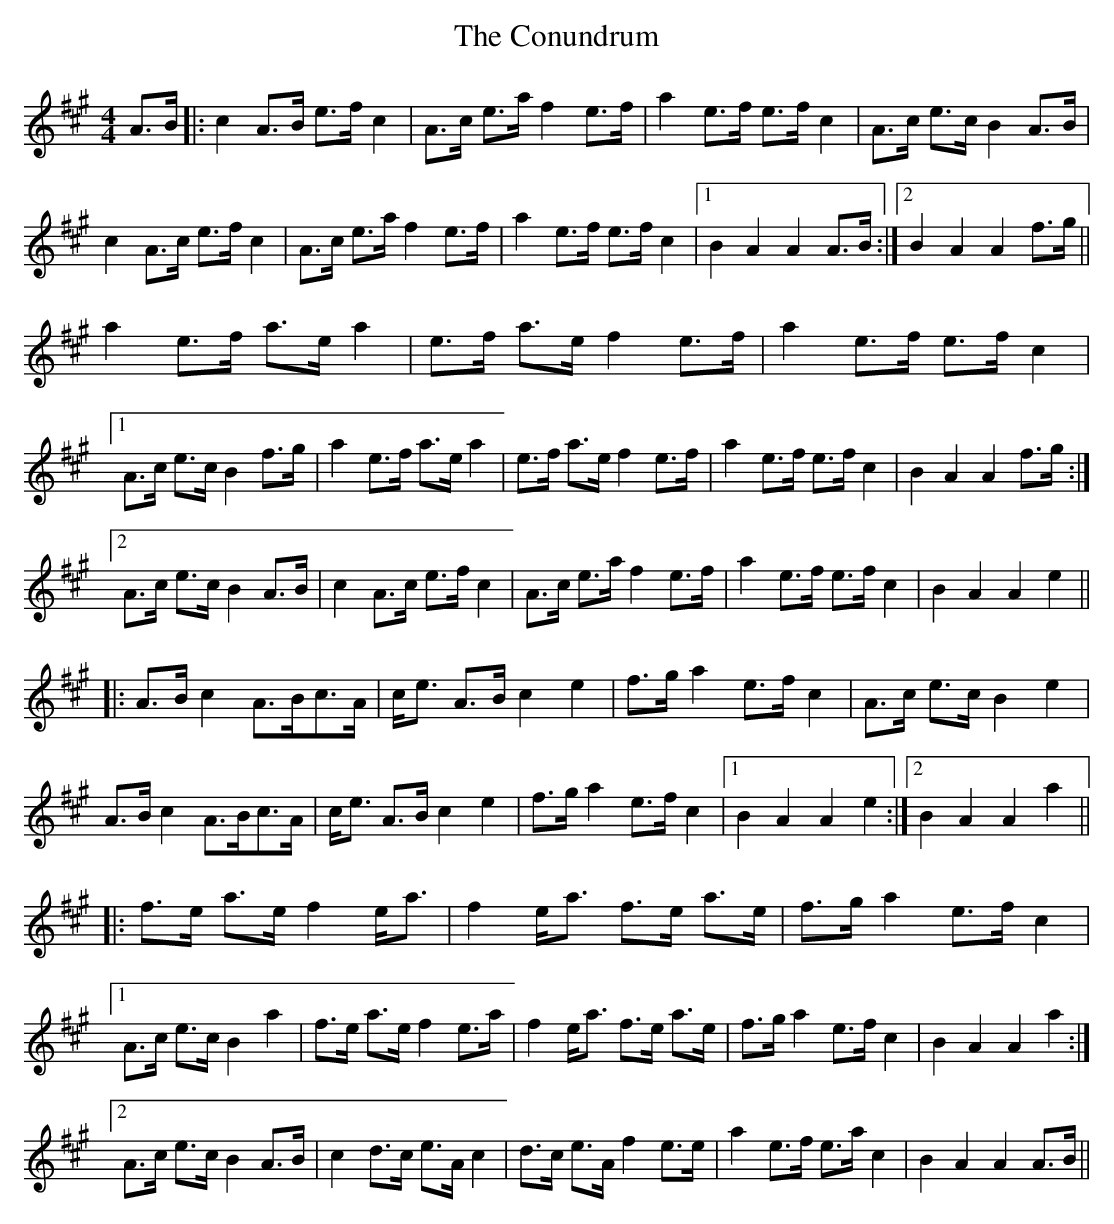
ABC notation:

X:1
T: The Conundrum
M: 4/4
L: 1/8
K: Amaj
A>B|:c2 A>B e>f c2|A>c e>a f2 e>f|a2 e>f e>f c2|A>c e>c B2 A>B|
c2 A>c e>f c2|A>c e>a f2 e>f|a2 e>f e>f c2|1 B2 A2 A2 A>B:|2 B2 A2 A2 f>g||
a2 e>f a>e a2|e>f a>e f2 e>f|a2 e>f e>f c2|
[1A>c e>c B2 f>g|a2 e>f a>e a2|e>f a>e f2 e>f|a2 e>f e>f c2|B2A2 A2 f>g:|
[2A>c e>c B2 A>B|c2 A>c e>f c2|A>c e>a f2 e>f|a2 e>f e>f c2|B2A2 A2e2||
|:A>B c2 A>Bc>A|c<e A>B c2e2|f>g a2 e>f c2|A>c e>c B2e2|
A>B c2 A>Bc>A|c<e A>B c2e2|f>g a2 e>f c2|1 B2A2A2e2:|2 B2A2A2 a2||
|:f>e a>e f2 e<a|f2 e<a f>e a>e|f>g a2 e>f c2|
[1A>c e>c B2a2|f>e a>e f2 e>a|f2 e<a f>e a>e|f>g a2 e>f c2|B2A2A2a2:|
[2A>c e>c B2 A>B|c2 d>c e>A c2|d>c e>A f2 e>e|a2 e>f e>a c2|B2A2A2 A>B||
